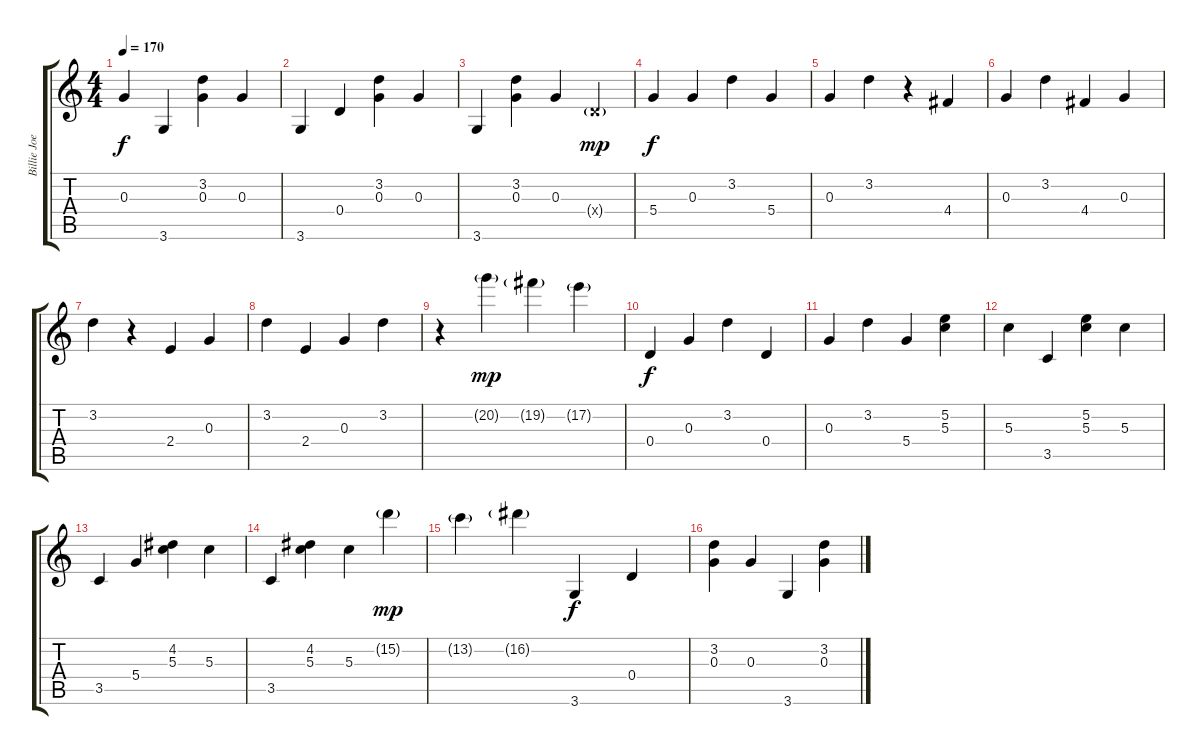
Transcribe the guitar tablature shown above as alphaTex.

\track ("Billie Joe (Guitar 1, Lead)" "Billie Joe") {instrument acousticguitarsteel}
\staff {score tabs}
\tuning (E4 B3 G3 D3 A2 E2) {hide}
\ts (4 4)
\tempo 170
\clef g2
\ks c
0.3.4{dy f} 3.6.4 (3.2 0.3).4 0.3.4 |
3.6.4 0.4.4 (3.2 0.3).4 0.3.4 |
3.6.4 (3.2 0.3).4 0.3.4 0.4{g x}.4{dy mp} |
5.4.4{dy f} 0.3.4 3.2.4 5.4.4 |
0.3.4 3.2.4 r.4 4.4.4 |
0.3.4 3.2.4 4.4.4 0.3.4 |
3.2.4 r.4 2.4.4 0.3.4 |
3.2.4 2.4.4 0.3.4 3.2.4 |
r.4 20.2{g}.4{dy mp volume 0} 19.2{g}.4 17.2{g}.4 |
0.4.4{dy f} 0.3.4 3.2.4 0.4.4 |
0.3.4 3.2.4 5.4.4 (5.2 5.3).4 |
5.3.4 3.5.4 (5.2 5.3).4 5.3.4 |
3.5.4 5.4.4 (4.2 5.3).4 5.3.4 |
3.5.4 (4.2 5.3).4 5.3.4 15.2{g}.4{dy mp} |
13.2{g}.4 16.2{g}.4 3.6.4{dy f} 0.4.4 |
(3.2 0.3).4 0.3.4 3.6.4 (3.2 0.3).4
